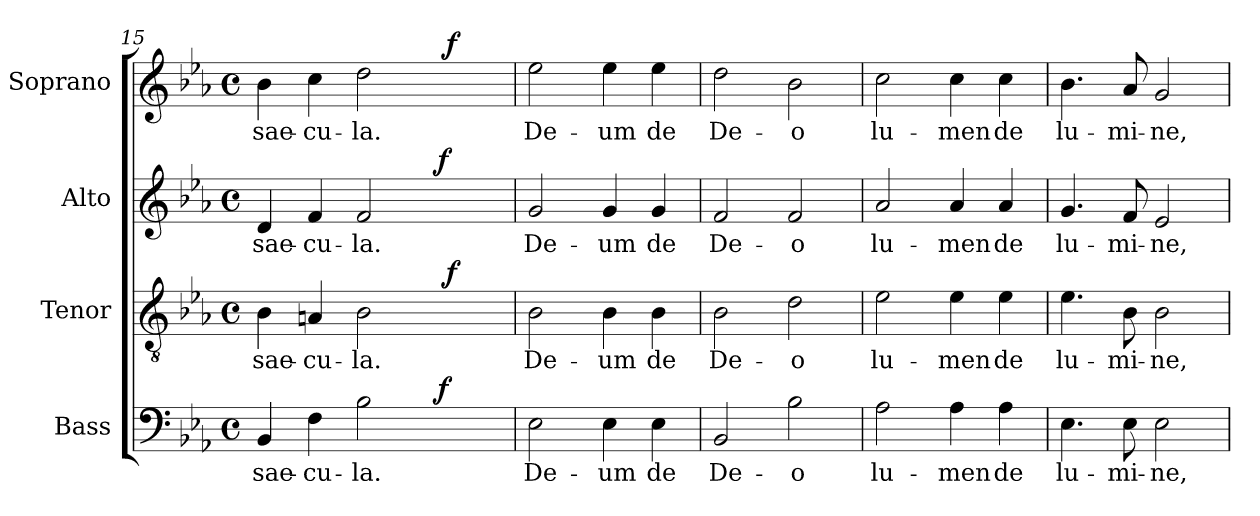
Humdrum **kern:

**kern	**text	**dynam	**kern	**text	**dynam	**kern	**text	**dynam	**kern	**text	**dynam
*part4	*part4	*part4	*part3	*part3	*part3	*part2	*part2	*part2	*part1	*part1	*part1
*staff4	*staff4	*staff4	*staff3	*staff3	*staff3	*staff2	*staff2	*staff2	*staff1	*staff1	*staff1
*I"Bass	*	*	*I"Tenor	*	*	*I"Alto	*	*	*I"Soprano	*	*
*I'B.	*	*	*I'T.	*	*	*I'A.	*	*	*I'S.	*	*
*clefF4	*	*	*clefGv2	*	*	*clefG2	*	*	*clefG2	*	*
*	*	*	*ITrd7c12	*	*	*	*	*	*	*	*
*k[b-e-a-]	*	*	*k[b-e-a-]	*	*	*k[b-e-a-]	*	*	*k[b-e-a-]	*	*
*E-:	*	*	*E-:	*	*	*E-:	*	*	*E-:	*	*
*M4/4	*	*	*M4/4	*	*	*M4/4	*	*	*M4/4	*	*
*met(c)	*	*	*met(c)	*	*	*met(c)	*	*	*met(c)	*	*
=15	=15	=15	=15	=15	=15	=15	=15	=15	=15	=15	=15
!	!LO:LY:b:color=#000000	!	!	!	!	!	!	!	!	!	!
!	!	!	!	!LO:LY:b:color=#000000	!	!	!	!	!	!	!
!	!	!	!	!	!	!	!LO:LY:b:color=#000000	!	!	!	!
!	!	!	!	!	!	!	!	!	!	!LO:LY:b:color=#000000	!
*^	*	*	*^	*	*	*^	*	*	*^	*	*
4BB-i/	2ryy	sae-	.	4BB-i\	2ryy	sae-	.	4di/	2ryy	sae-	.	4b-i\	2ryy	sae-	.
!	!	!LO:LY:b:color=#000000	!	!	!	!	!	!	!	!	!	!	!	!	!
!	!	!	!	!	!	!LO:LY:b:color=#000000	!	!	!	!	!	!	!	!	!
!	!	!	!	!	!	!	!	!	!	!LO:LY:b:color=#000000	!	!	!	!	!
!	!	!	!	!	!	!	!	!	!	!	!	!	!	!LO:LY:b:color=#000000	!
4Fi\	.	-cu-	.	4AAni/	.	-cu-	.	4fi/	.	-cu-	.	4cci\	.	-cu-	.
!	!	!LO:LY:b:color=#000000	!	!	!	!	!	!	!	!	!	!	!	!	!
!	!	!	!	!	!	!LO:LY:b:color=#000000	!	!	!	!	!	!	!	!	!
!	!	!	!	!	!	!	!	!	!	!LO:LY:b:color=#000000	!	!	!	!	!
!	!	!	!	!	!	!	!	!	!	!	!	!	!	!LO:LY:b:color=#000000	!
2B-i\	4ryy	-la.	.	2BB-i\	4ryy	-la.	.	2fi/	4ryy	-la.	.	2ddi\	4ryy	-la.	.
.	32ryy	.	.	.	16ryy	.	.	.	32ryy	.	.	.	16ryy	.	.
.	64ryy	.	.	.	.	.	.	.	64ryy	.	.	.	.	.	.
.	128ryy	.	.	.	.	.	.	.	128ryy	.	.	.	.	.	.
.	256ryy	.	.	.	.	.	.	.	256ryy	.	.	.	.	.	.
.	1024ryy	.	.	.	.	.	.	.	1024ryy	.	.	.	.	.	.
.	8ryy	.	f	.	.	.	.	.	8ryy	.	f	.	.	.	.
.	.	.	.	.	256..ryy	.	.	.	.	.	.	.	256..ryy	.	.
.	.	.	.	.	8ryy	.	f	.	.	.	.	.	8ryy	.	f
.	16ryy	.	.	.	.	.	.	.	16ryy	.	.	.	.	.	.
.	.	.	.	.	32ryy	.	.	.	.	.	.	.	32ryy	.	.
.	.	.	.	.	64ryy	.	.	.	.	.	.	.	64ryy	.	.
.	.	.	.	.	128ryy	.	.	.	.	.	.	.	128ryy	.	.
.	512.ryy	.	.	.	.	.	.	.	512.ryy	.	.	.	.	.	.
.	.	.	.	.	1024ryy	.	.	.	.	.	.	.	1024ryy	.	.
*v	*v	*	*	*	*	*	*	*v	*v	*	*	*v	*v	*	*
*	*	*	*v	*v	*	*	*	*	*	*	*	*
=16	=16	=16	=16	=16	=16	=16	=16	=16	=16	=16	=16
*^	*	*	*^	*	*	*^	*	*	*^	*	*
!	!	!LO:LY:b:color=#000000	!	!	!	!	!	!	!	!	!	!	!	!	!
*v	*v	*	*	*	*	*	*	*v	*v	*	*	*v	*v	*	*
*	*	*	*v	*v	*	*	*	*	*	*	*	*
*^	*	*	*^	*	*	*^	*	*	*^	*	*
!	!	!	!	!	!	!LO:LY:b:color=#000000	!	!	!	!	!	!	!	!	!
*v	*v	*	*	*	*	*	*	*v	*v	*	*	*v	*v	*	*
*	*	*	*v	*v	*	*	*	*	*	*	*	*
*^	*	*	*^	*	*	*^	*	*	*^	*	*
!	!	!	!	!	!	!	!	!	!	!LO:LY:b:color=#000000	!	!	!	!	!
*v	*v	*	*	*	*	*	*	*v	*v	*	*	*v	*v	*	*
*	*	*	*v	*v	*	*	*	*	*	*	*	*
*^	*	*	*^	*	*	*^	*	*	*^	*	*
!	!	!	!	!	!	!	!	!	!	!	!	!	!	!LO:LY:b:color=#000000	!
*v	*v	*	*	*	*	*	*	*v	*v	*	*	*v	*v	*	*
*	*	*	*v	*v	*	*	*	*	*	*	*	*
2E-i\	De-	.	2BB-i\	De-	.	2gi/	De-	.	2ee-i\	De-	.
!	!LO:LY:b:color=#000000	!	!	!	!	!	!	!	!	!	!
!	!	!	!	!LO:LY:b:color=#000000	!	!	!	!	!	!	!
!	!	!	!	!	!	!	!LO:LY:b:color=#000000	!	!	!	!
!	!	!	!	!	!	!	!	!	!	!LO:LY:b:color=#000000	!
4E-i\	-um	.	4BB-i\	-um	.	4gi/	-um	.	4ee-i\	-um	.
!	!LO:LY:b:color=#000000	!	!	!	!	!	!	!	!	!	!
!	!	!	!	!LO:LY:b:color=#000000	!	!	!	!	!	!	!
!	!	!	!	!	!	!	!LO:LY:b:color=#000000	!	!	!	!
!	!	!	!	!	!	!	!	!	!	!LO:LY:b:color=#000000	!
4E-i\	de	.	4BB-i\	de	.	4gi/	de	.	4ee-i\	de	.
=17	=17	=17	=17	=17	=17	=17	=17	=17	=17	=17	=17
!	!LO:LY:b:color=#000000	!	!	!	!	!	!	!	!	!	!
!	!	!	!	!LO:LY:b:color=#000000	!	!	!	!	!	!	!
!	!	!	!	!	!	!	!LO:LY:b:color=#000000	!	!	!	!
!	!	!	!	!	!	!	!	!	!	!LO:LY:b:color=#000000	!
2BB-i/	De-	.	2BB-i\	De-	.	2fi/	De-	.	2ddi\	De-	.
!	!LO:LY:b:color=#000000	!	!	!	!	!	!	!	!	!	!
!	!	!	!	!LO:LY:b:color=#000000	!	!	!	!	!	!	!
!	!	!	!	!	!	!	!LO:LY:b:color=#000000	!	!	!	!
!	!	!	!	!	!	!	!	!	!	!LO:LY:b:color=#000000	!
2B-i\	-o	.	2Di\	-o	.	2fi/	-o	.	2b-i\	-o	.
!!LO:PB:g=z
=18	=18	=18	=18	=18	=18	=18	=18	=18	=18	=18	=18
!	!LO:LY:b:color=#000000	!	!	!	!	!	!	!	!	!	!
!	!	!	!	!LO:LY:b:color=#000000	!	!	!	!	!	!	!
!	!	!	!	!	!	!	!LO:LY:b:color=#000000	!	!	!	!
!	!	!	!	!	!	!	!	!	!	!LO:LY:b:color=#000000	!
2A-i\	lu-	.	2E-i\	lu-	.	2a-i/	lu-	.	2cci\	lu-	.
!	!LO:LY:b:color=#000000	!	!	!	!	!	!	!	!	!	!
!	!	!	!	!LO:LY:b:color=#000000	!	!	!	!	!	!	!
!	!	!	!	!	!	!	!LO:LY:b:color=#000000	!	!	!	!
!	!	!	!	!	!	!	!	!	!	!LO:LY:b:color=#000000	!
4A-i\	-men	.	4E-i\	-men	.	4a-i/	-men	.	4cci\	-men	.
!	!LO:LY:b:color=#000000	!	!	!	!	!	!	!	!	!	!
!	!	!	!	!LO:LY:b:color=#000000	!	!	!	!	!	!	!
!	!	!	!	!	!	!	!LO:LY:b:color=#000000	!	!	!	!
!	!	!	!	!	!	!	!	!	!	!LO:LY:b:color=#000000	!
4A-i\	de	.	4E-i\	de	.	4a-i/	de	.	4cci\	de	.
=19	=19	=19	=19	=19	=19	=19	=19	=19	=19	=19	=19
!	!LO:LY:b:color=#000000	!	!	!	!	!	!	!	!	!	!
!	!	!	!	!LO:LY:b:color=#000000	!	!	!	!	!	!	!
!	!	!	!	!	!	!	!LO:LY:b:color=#000000	!	!	!	!
!	!	!	!	!	!	!	!	!	!	!LO:LY:b:color=#000000	!
4.E-i\	lu-	.	4.E-i\	lu-	.	4.gi/	lu-	.	4.b-i\	lu-	.
!	!LO:LY:b:color=#000000	!	!	!	!	!	!	!	!	!	!
!	!	!	!	!LO:LY:b:color=#000000	!	!	!	!	!	!	!
!	!	!	!	!	!	!	!LO:LY:b:color=#000000	!	!	!	!
!	!	!	!	!	!	!	!	!	!	!LO:LY:b:color=#000000	!
8E-i\	-mi-	.	8BB-i\	-mi-	.	8fi/	-mi-	.	8a-i/	-mi-	.
!	!LO:LY:b:color=#000000	!	!	!	!	!	!	!	!	!	!
!	!	!	!	!LO:LY:b:color=#000000	!	!	!	!	!	!	!
!	!	!	!	!	!	!	!LO:LY:b:color=#000000	!	!	!	!
!	!	!	!	!	!	!	!	!	!	!LO:LY:b:color=#000000	!
2E-i\	-ne,	.	2BB-i\	-ne,	.	2e-i/	-ne,	.	2gi/	-ne,	.
=	=	=	=	=	=	=	=	=	=	=	=
*-	*-	*-	*-	*-	*-	*-	*-	*-	*-	*-	*-
